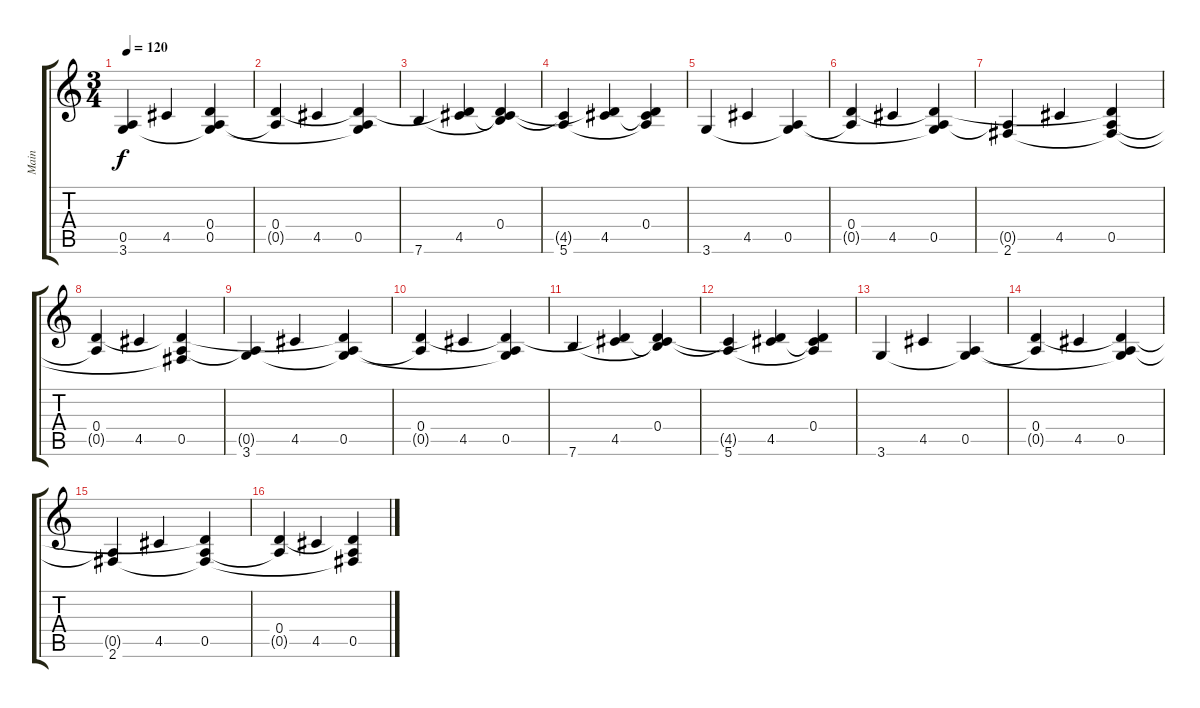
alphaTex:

\track ("Main" "Main") {instrument electricguitarjazz}
\staff {score tabs}
\tuning (E4 B3 G3 D3 A2 E2) {hide}
\ts (3 4)
\tempo 120
\clef g2
\ks c
(0.5{t} 3.6).4{dy f} 4.5.4 (0.4{t} 0.5 3.6{t}).4 |
(0.4 0.5{t}).4 4.5.4 (0.4{t} 0.5 3.6{t}).4 |
7.6.4 (0.4{t} 4.5).4 (0.4 4.5{t} 7.6{t}).4 |
(4.5{t} 5.6).4 (0.4{t} 4.5).4 (0.4 4.5{t} 5.6{t}).4 |
3.6.4 4.5.4 (0.5 3.6{t}).4 |
(0.4 0.5{t}).4 4.5.4 (0.4{t} 0.5 3.6{t}).4 |
(0.5{t} 2.6).4 4.5.4 (0.4{t} 0.5 2.6{t}).4 |
(0.4 0.5{t}).4 4.5.4 (0.4{t} 0.5 2.6{t}).4 |
(0.5{t} 3.6).4 4.5.4 (0.4{t} 0.5 3.6{t}).4 |
(0.4 0.5{t}).4 4.5.4 (0.4{t} 0.5 3.6{t}).4 |
7.6.4 (0.4{t} 4.5).4 (0.4 4.5{t} 7.6{t}).4 |
(4.5{t} 5.6).4 (0.4{t} 4.5).4 (0.4 4.5{t} 5.6{t}).4 |
3.6.4 4.5.4 (0.5 3.6{t}).4 |
(0.4 0.5{t}).4 4.5.4 (0.4{t} 0.5 3.6{t}).4 |
(0.5{t} 2.6).4 4.5.4 (0.4{t} 0.5 2.6{t}).4 |
(0.4 0.5{t}).4 4.5.4 (0.4{t} 0.5 2.6{t}).4
